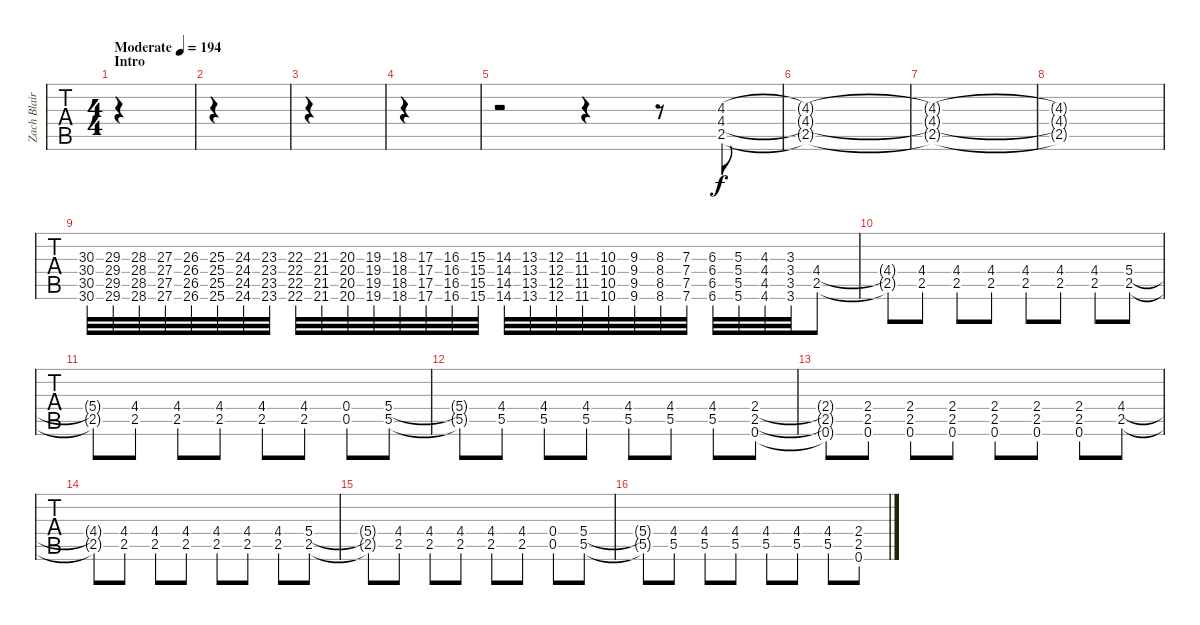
\track ("Zach Blair - Guitar One" "Zach Blair") {instrument distortionguitar}
\staff {tabs}
\tuning (Eb4 Bb3 Gb3 Db3 Ab2 Eb2) {hide}
\ts (4 4)
\section ("" "Intro")
\tempo (194 "Moderate")
\clef g2
\ks c
|
|
|
|
r.2 r.4 r.8 (4.3 4.4 2.5).8 |
(4.3{t} 4.4{t} 2.5{t}).1 |
(4.3{t} 4.4{t} 2.5{t}).1 |
(4.3{t} 4.4{t} 2.5{t}).1 |
(30.3 30.4 30.5 30.6).32 (29.3 29.4 29.5 29.6).32 (28.3 28.4 28.5 28.6).32 (27.3 27.4 27.5 27.6).32 (26.3 26.4 26.5 26.6).32 (25.3 25.4 25.5 25.6).32 (24.3 24.4 24.5 24.6).32 (23.3 23.4 23.5 23.6).32 (22.3 22.4 22.5 22.6).32 (21.3 21.4 21.5 21.6).32 (20.3 20.4 20.5 20.6).32 (19.3 19.4 19.5 19.6).32 (18.3 18.4 18.5 18.6).32 (17.3 17.4 17.5 17.6).32 (16.3 16.4 16.5 16.6).32 (15.3 15.4 15.5 15.6).32 (14.3 14.4 14.5 14.6).32 (13.3 13.4 13.5 13.6).32 (12.3 12.4 12.5 12.6).32 (11.3 11.4 11.5 11.6).32 (10.3 10.4 10.5 10.6).32 (9.3 9.4 9.5 9.6).32 (8.3 8.4 8.5 8.6).32 (7.3 7.4 7.5 7.6).32 (6.3 6.4 6.5 6.6).32 (5.3 5.4 5.5 5.6).32 (4.3 4.4 4.5 4.6).32 (3.3 3.4 3.5 3.6).32 (4.4 2.5).8 |
(4.4{t} 2.5{t}).8 (4.4 2.5).8 (4.4 2.5).8 (4.4 2.5).8 (4.4 2.5).8 (4.4 2.5).8 (4.4 2.5).8 (5.4 2.5).8 |
(5.4{t} 2.5{t}).8 (4.4 2.5).8 (4.4 2.5).8 (4.4 2.5).8 (4.4 2.5).8 (4.4 2.5).8 (0.4 0.5).8 (5.4 5.5).8 |
(5.4{t} 5.5{t}).8 (4.4 5.5).8 (4.4 5.5).8 (4.4 5.5).8 (4.4 5.5).8 (4.4 5.5).8 (4.4 5.5).8 (2.4 2.5 0.6).8 |
(2.4{t} 2.5{t} 0.6{t}).8 (2.4 2.5 0.6).8 (2.4 2.5 0.6).8 (2.4 2.5 0.6).8 (2.4 2.5 0.6).8 (2.4 2.5 0.6).8 (2.4 2.5 0.6).8 (4.4 2.5).8 |
(4.4{t} 2.5{t}).8 (4.4 2.5).8 (4.4 2.5).8 (4.4 2.5).8 (4.4 2.5).8 (4.4 2.5).8 (4.4 2.5).8 (5.4 2.5).8 |
(5.4{t} 2.5{t}).8 (4.4 2.5).8 (4.4 2.5).8 (4.4 2.5).8 (4.4 2.5).8 (4.4 2.5).8 (0.4 0.5).8 (5.4 5.5).8 |
(5.4{t} 5.5{t}).8 (4.4 5.5).8 (4.4 5.5).8 (4.4 5.5).8 (4.4 5.5).8 (4.4 5.5).8 (4.4 5.5).8 (2.4 2.5 0.6).8
